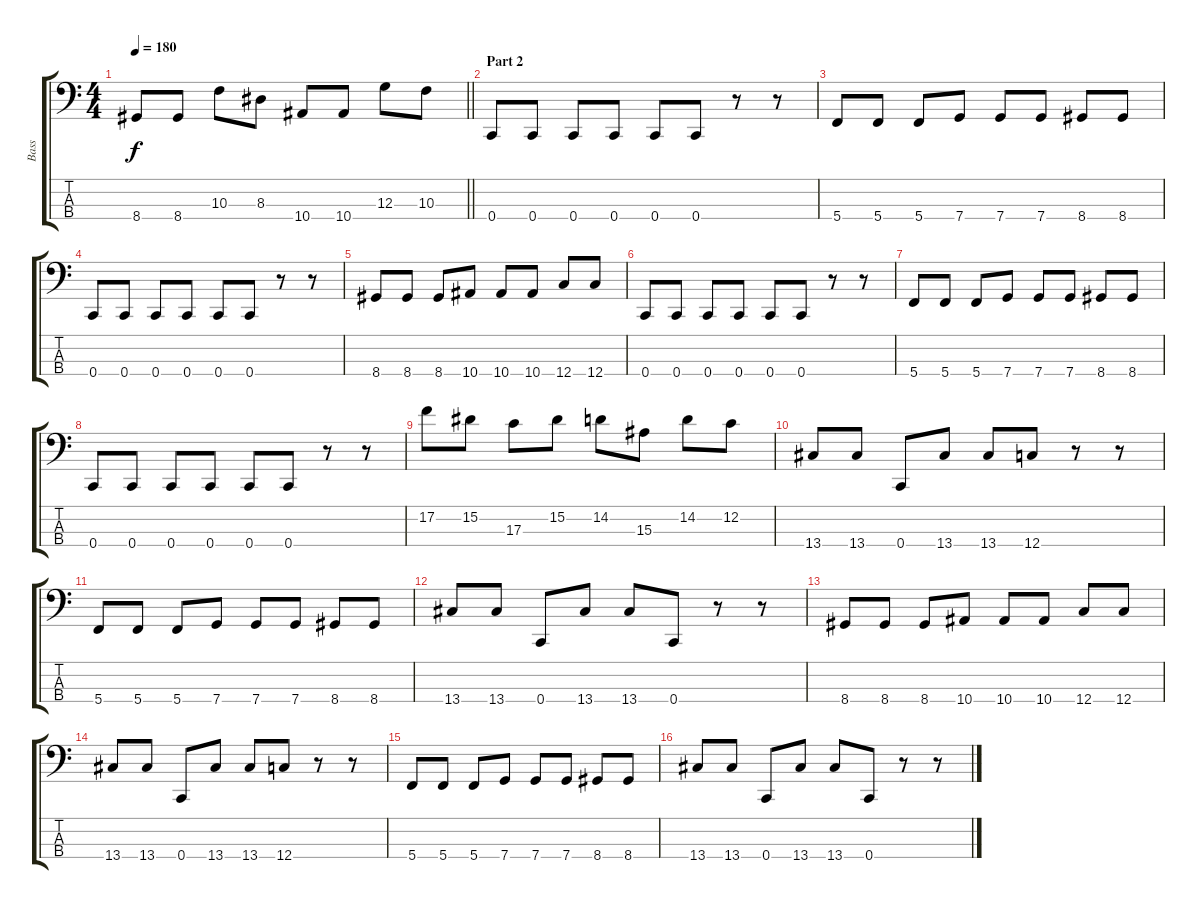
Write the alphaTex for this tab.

\track ("Bass" "Bass") {instrument electricbassfinger}
\staff {score tabs}
\tuning (F2 C2 G1 C1) {hide}
\ts (4 4)
\tempo 180
\clef f4
\barLineRight lightlight
\ks c
8.4.8{dy f} 8.4.8 10.3.8 8.3.8 10.4.8 10.4.8 12.3.8 10.3.8 |
\section ("" "Part 2")
0.4.8 0.4.8 0.4.8 0.4.8 0.4.8 0.4.8 r.8 r.8 |
5.4.8 5.4.8 5.4.8 7.4.8 7.4.8 7.4.8 8.4.8 8.4.8 |
0.4.8 0.4.8 0.4.8 0.4.8 0.4.8 0.4.8 r.8 r.8 |
8.4.8 8.4.8 8.4.8 10.4.8 10.4.8 10.4.8 12.4.8 12.4.8 |
0.4.8 0.4.8 0.4.8 0.4.8 0.4.8 0.4.8 r.8 r.8 |
5.4.8 5.4.8 5.4.8 7.4.8 7.4.8 7.4.8 8.4.8 8.4.8 |
0.4.8 0.4.8 0.4.8 0.4.8 0.4.8 0.4.8 r.8 r.8 |
17.2.8 15.2.8 17.3.8 15.2.8 14.2.8 15.3.8 14.2.8 12.2.8 |
13.4.8 13.4.8 0.4.8 13.4.8 13.4.8 12.4.8 r.8 r.8 |
5.4.8 5.4.8 5.4.8 7.4.8 7.4.8 7.4.8 8.4.8 8.4.8 |
13.4.8 13.4.8 0.4.8 13.4.8 13.4.8 0.4.8 r.8 r.8 |
8.4.8 8.4.8 8.4.8 10.4.8 10.4.8 10.4.8 12.4.8 12.4.8 |
13.4.8 13.4.8 0.4.8 13.4.8 13.4.8 12.4.8 r.8 r.8 |
5.4.8 5.4.8 5.4.8 7.4.8 7.4.8 7.4.8 8.4.8 8.4.8 |
13.4.8 13.4.8 0.4.8 13.4.8 13.4.8 0.4.8 r.8 r.8
